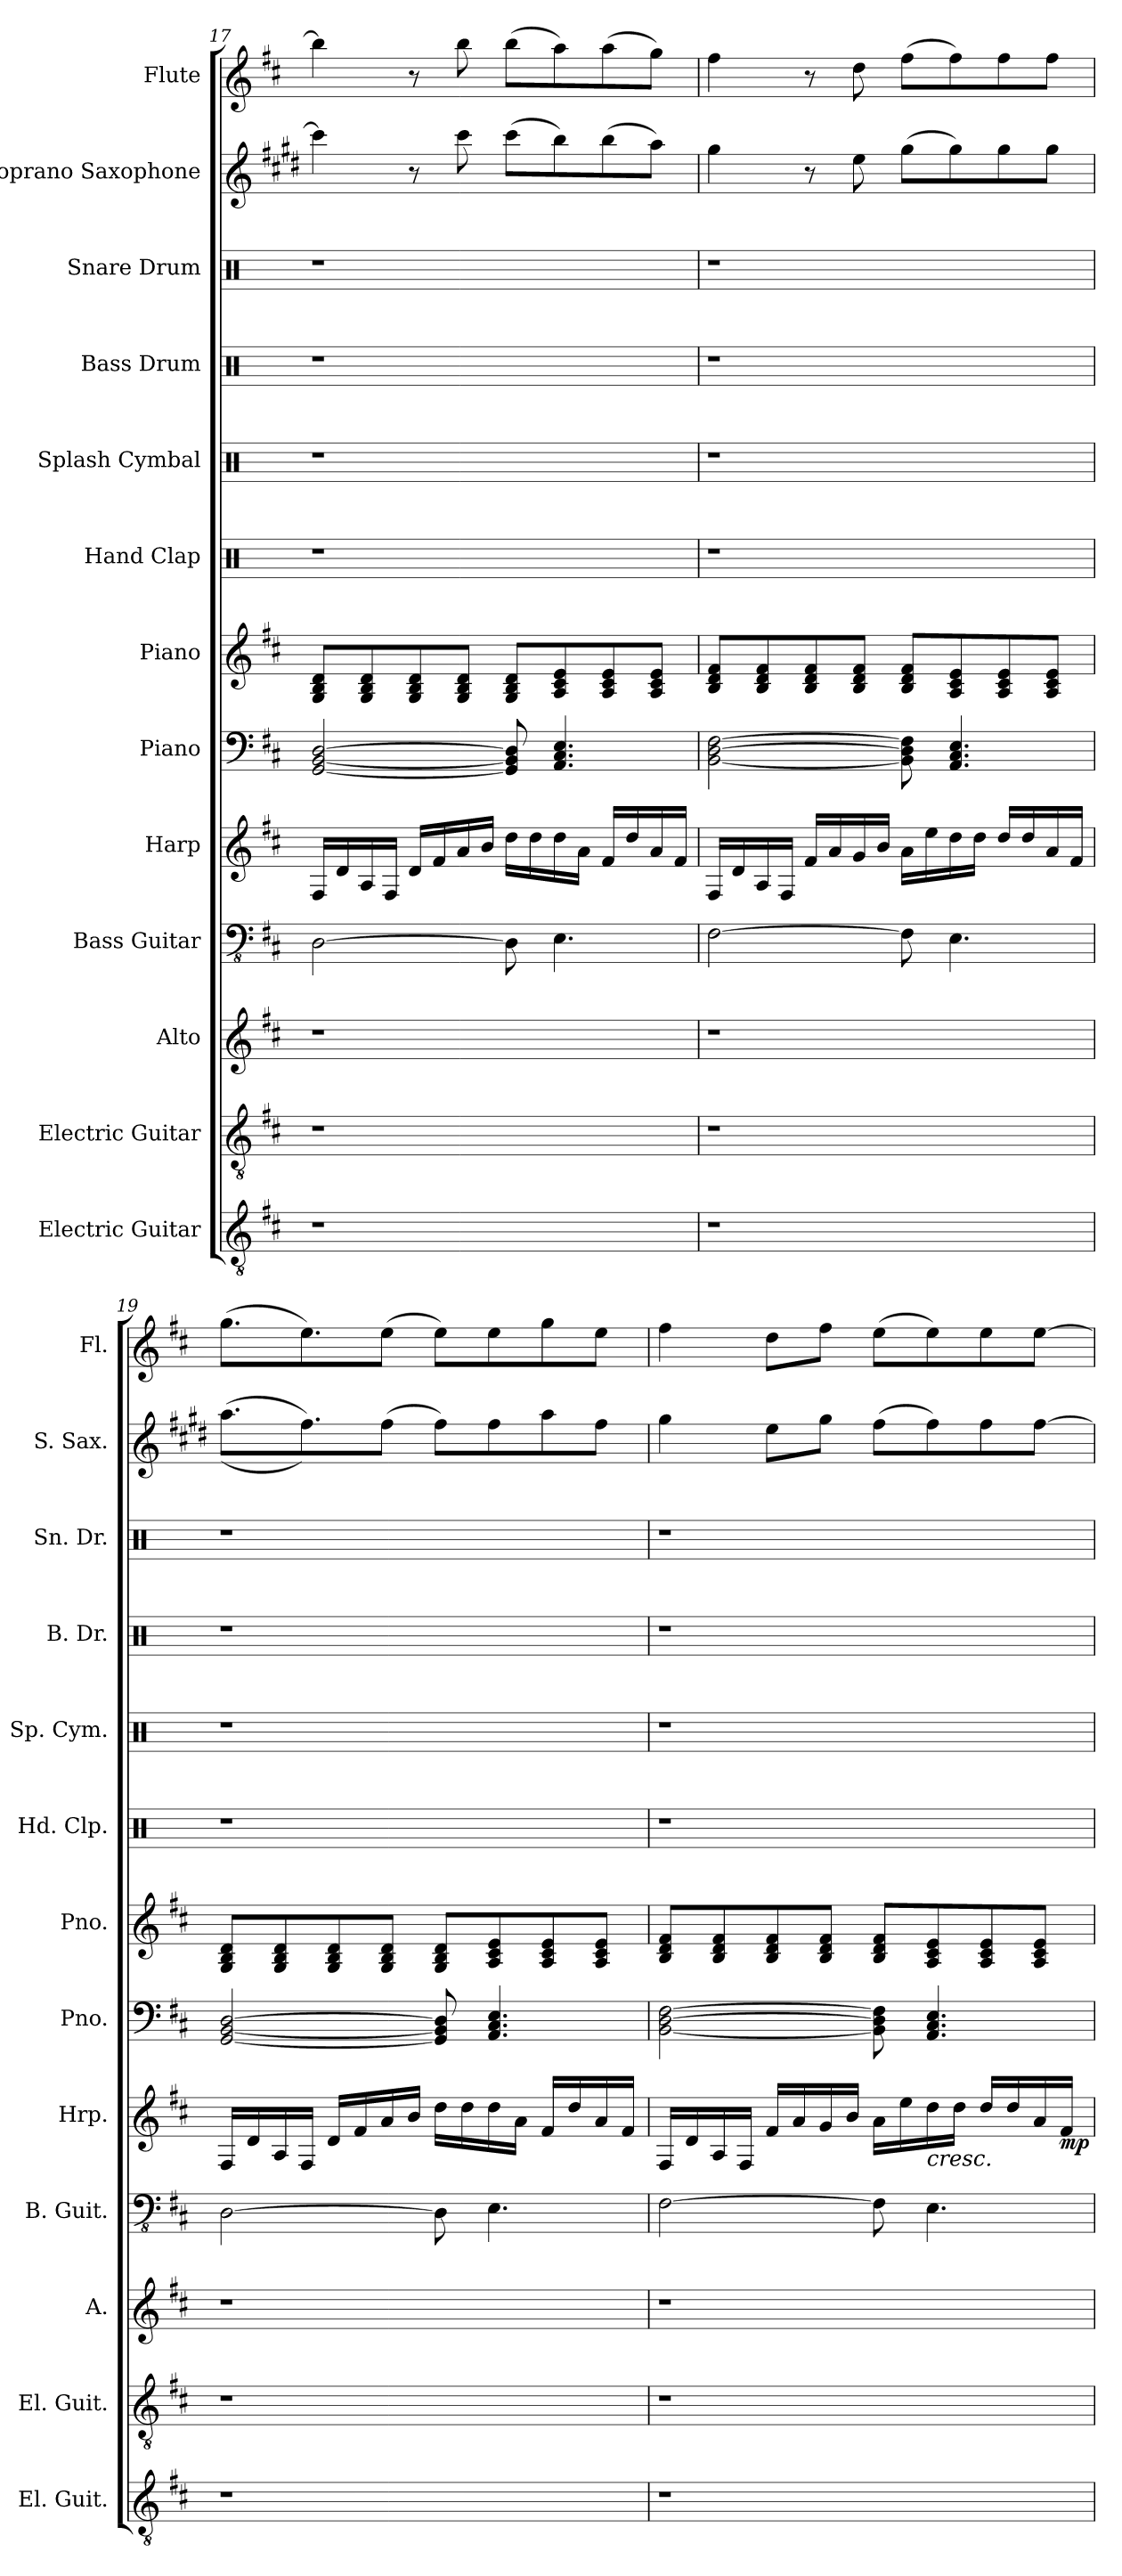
**kern	**kern	**kern	**kern	**kern	**dynam	**kern	**kern	**kern	**kern	**kern	**kern	**kern	**kern
*part13	*part12	*part11	*part10	*part9	*part9	*part8	*part7	*part6	*part5	*part4	*part3	*part2	*part1
*staff13	*staff12	*staff11	*staff10	*staff9	*staff9	*staff8	*staff7	*staff6	*staff5	*staff4	*staff3	*staff2	*staff1
*I"Electric Guitar	*I"Electric Guitar	*I"Alto	*I"Bass Guitar	*I"Harp	*	*I"Piano	*I"Piano	*I"Hand Clap	*I"Splash Cymbal	*I"Bass Drum	*I"Snare Drum	*I"Soprano Saxophone	*I"Flute
*I'El. Guit.	*I'El. Guit.	*I'A.	*I'B. Guit.	*I'Hrp.	*	*I'Pno.	*I'Pno.	*I'Hd. Clp.	*I'Sp. Cym.	*I'B. Dr.	*I'Sn. Dr.	*I'S. Sax.	*I'Fl.
*clefGv2	*clefGv2	*clefG2	*clefFv4	*clefG2	*	*clefF4	*clefG2	*clefX	*clefX	*clefX	*clefX	*clefG2	*clefG2
*	*	*	*	*	*	*	*	*	*	*	*	*ITrd1c2	*
*k[f#c#]	*k[f#c#]	*k[f#c#]	*k[f#c#]	*k[f#c#]	*	*k[f#c#]	*k[f#c#]	*k[]	*k[]	*k[]	*k[]	*k[f#c#]	*k[f#c#]
=17	=17	=17	=17	=17	=17	=17	=17	=17	=17	=17	=17	=17	=17
1r	1r	1r	[2DD\	16F#/LL	.	[2GG/ [2BB/ [2D/	8G/ 8B/ 8d/L	1r	1r	1r	1r	4bb\]	4bb\]
.	.	.	.	16d/	.	.	.	.	.	.	.	.	.
.	.	.	.	16A/	.	.	8G/ 8B/ 8d/	.	.	.	.	.	.
.	.	.	.	16F#/JJ	.	.	.	.	.	.	.	.	.
.	.	.	.	16d/LL	.	.	8G/ 8B/ 8d/	.	.	.	.	8r	8r
.	.	.	.	16f#/	.	.	.	.	.	.	.	.	.
.	.	.	.	16a/	.	.	8G/ 8B/ 8d/J	.	.	.	.	8bb\	8bb\
.	.	.	.	16b/JJ	.	.	.	.	.	.	.	.	.
.	.	.	8DD\]	16dd\LL	.	8GG/] 8BB/] 8D/]	8G/ 8B/ 8d/L	.	.	.	.	(8bb\L	(8bb\L
.	.	.	.	16dd\	.	.	.	.	.	.	.	.	.
.	.	.	4.EE\	16dd\	.	4.AA/ 4.C#/ 4.E/	8A/ 8c#/ 8e/	.	.	.	.	8aa\)	8aa\)
.	.	.	.	16a\JJ	.	.	.	.	.	.	.	.	.
.	.	.	.	16f#/LL	.	.	8A/ 8c#/ 8e/	.	.	.	.	(8aa\	(8aa\
.	.	.	.	16dd/	.	.	.	.	.	.	.	.	.
.	.	.	.	16a/	.	.	8A/ 8c#/ 8e/J	.	.	.	.	8gg\J)	8gg\J)
.	.	.	.	16f#/JJ	.	.	.	.	.	.	.	.	.
=18	=18	=18	=18	=18	=18	=18	=18	=18	=18	=18	=18	=18	=18
1r	1r	1r	[2FF#\	16F#/LL	.	[2BB\ [2D\ [2F#\	8B/ 8d/ 8f#/L	1r	1r	1r	1r	4ff#\	4ff#\
.	.	.	.	16d/	.	.	.	.	.	.	.	.	.
.	.	.	.	16A/	.	.	8B/ 8d/ 8f#/	.	.	.	.	.	.
.	.	.	.	16F#/JJ	.	.	.	.	.	.	.	.	.
.	.	.	.	16f#/LL	.	.	8B/ 8d/ 8f#/	.	.	.	.	8r	8r
.	.	.	.	16a/	.	.	.	.	.	.	.	.	.
.	.	.	.	16g/	.	.	8B/ 8d/ 8f#/J	.	.	.	.	8dd\	8dd\
.	.	.	.	16b/JJ	.	.	.	.	.	.	.	.	.
.	.	.	8FF#\]	16a\LL	.	8BB\] 8D\] 8F#\]	8B/ 8d/ 8f#/L	.	.	.	.	(8ff#\L	(8ff#\L
.	.	.	.	16ee\	.	.	.	.	.	.	.	.	.
.	.	.	4.EE\	16dd\	.	4.AA/ 4.C#/ 4.E/	8A/ 8c#/ 8e/	.	.	.	.	8ff#\)	8ff#\)
.	.	.	.	16dd\JJ	.	.	.	.	.	.	.	.	.
.	.	.	.	16dd/LL	.	.	8A/ 8c#/ 8e/	.	.	.	.	8ff#\	8ff#\
.	.	.	.	16dd/	.	.	.	.	.	.	.	.	.
.	.	.	.	16a/	.	.	8A/ 8c#/ 8e/J	.	.	.	.	8ff#\J	8ff#\J
.	.	.	.	16f#/JJ	.	.	.	.	.	.	.	.	.
!!LO:PB:g=z
=19	=19	=19	=19	=19	=19	=19	=19	=19	=19	=19	=19	=19	=19
1r	1r	1r	[2DD\	16F#/LL	.	[2GG/ [2BB/ [2D/	8G/ 8B/ 8d/L	1r	1r	1r	1r	((8.gg\L	(8.gg\L
.	.	.	.	16d/	.	.	.	.	.	.	.	.	.
.	.	.	.	16A/	.	.	8G/ 8B/ 8d/	.	.	.	.	.	.
.	.	.	.	16F#/JJ	.	.	.	.	.	.	.	8.ee\))	8.ee\)
.	.	.	.	16d/LL	.	.	8G/ 8B/ 8d/	.	.	.	.	.	.
.	.	.	.	16f#/	.	.	.	.	.	.	.	.	.
.	.	.	.	16a/	.	.	8G/ 8B/ 8d/J	.	.	.	.	(8ee\J	(8ee\J
.	.	.	.	16b/JJ	.	.	.	.	.	.	.	.	.
.	.	.	8DD\]	16dd\LL	.	8GG/] 8BB/] 8D/]	8G/ 8B/ 8d/L	.	.	.	.	8ee\L)	8ee\L)
.	.	.	.	16dd\	.	.	.	.	.	.	.	.	.
.	.	.	4.EE\	16dd\	.	4.AA/ 4.C#/ 4.E/	8A/ 8c#/ 8e/	.	.	.	.	8ee\	8ee\
.	.	.	.	16a\JJ	.	.	.	.	.	.	.	.	.
.	.	.	.	16f#/LL	.	.	8A/ 8c#/ 8e/	.	.	.	.	8gg\	8gg\
.	.	.	.	16dd/	.	.	.	.	.	.	.	.	.
.	.	.	.	16a/	.	.	8A/ 8c#/ 8e/J	.	.	.	.	8ee\J	8ee\J
.	.	.	.	16f#/JJ	.	.	.	.	.	.	.	.	.
=20	=20	=20	=20	=20	=20	=20	=20	=20	=20	=20	=20	=20	=20
1r	1r	1r	[2FF#\	16F#/LL	.	[2BB\ [2D\ [2F#\	8B/ 8d/ 8f#/L	1r	1r	1r	1r	4ff#\	4ff#\
.	.	.	.	16d/	.	.	.	.	.	.	.	.	.
.	.	.	.	16A/	.	.	8B/ 8d/ 8f#/	.	.	.	.	.	.
.	.	.	.	16F#/JJ	.	.	.	.	.	.	.	.	.
.	.	.	.	16f#/LL	.	.	8B/ 8d/ 8f#/	.	.	.	.	8dd\L	8dd\L
.	.	.	.	16a/	.	.	.	.	.	.	.	.	.
.	.	.	.	16g/	.	.	8B/ 8d/ 8f#/J	.	.	.	.	8ff#\J	8ff#\J
.	.	.	.	16b/JJ	.	.	.	.	.	.	.	.	.
.	.	.	8FF#\]	16a\LL	.	8BB\] 8D\] 8F#\]	8B/ 8d/ 8f#/L	.	.	.	.	(8ee\L	(8ee\L
.	.	.	.	16ee\	.	.	.	.	.	.	.	.	.
!	!	!	!	!	!LO:HP:b	!	!	!	!	!	!	!	!
.	.	.	4.EE\	16dd\	<	4.AA/ 4.C#/ 4.E/	8A/ 8c#/ 8e/	.	.	.	.	8ee\)	8ee\)
.	.	.	.	16dd\JJ	.	.	.	.	.	.	.	.	.
.	.	.	.	16dd/LL	.	.	8A/ 8c#/ 8e/	.	.	.	.	8ee\	8ee\
.	.	.	.	16dd/	.	.	.	.	.	.	.	.	.
.	.	.	.	16a/	.	.	8A/ 8c#/ 8e/J	.	.	.	.	[8ee\J	[8ee\J
!	!	!	!	!	!LO:DY:b	!	!	!	!	!	!	!	!
.	.	.	.	16f#/JJ	mp	.	.	.	.	.	.	.	.
.	.	.	.	.	[	.	.	.	.	.	.	.	.
=	=	=	=	=	=	=	=	=	=	=	=	=	=
*-	*-	*-	*-	*-	*-	*-	*-	*-	*-	*-	*-	*-	*-
